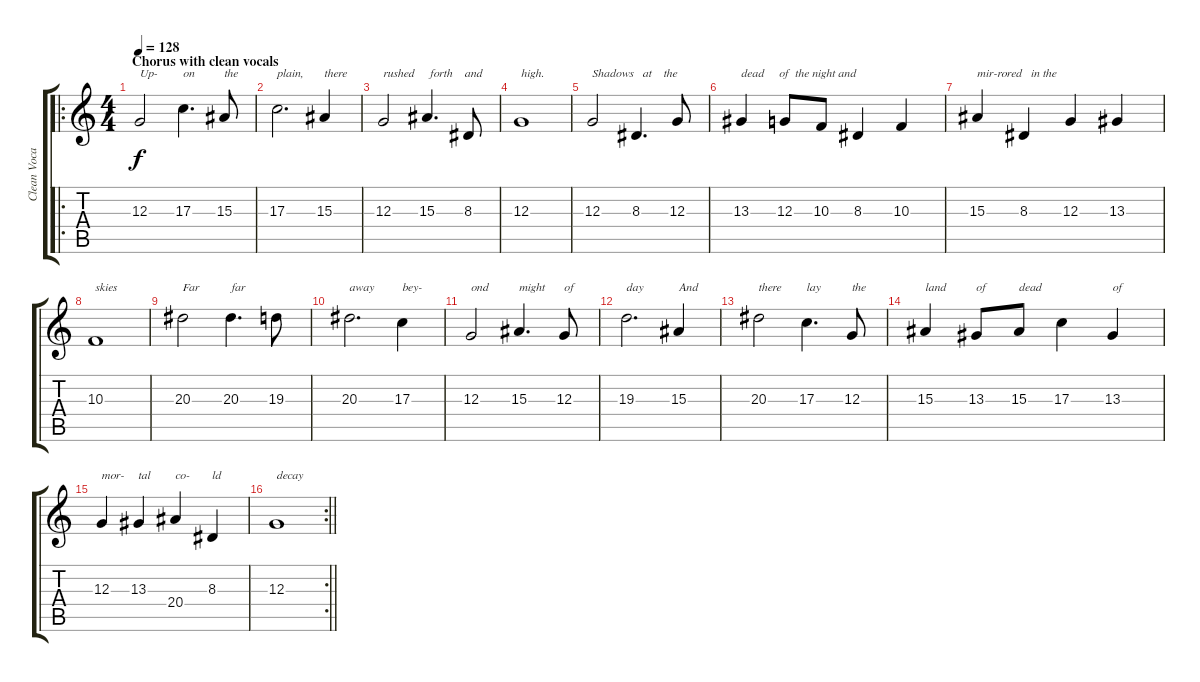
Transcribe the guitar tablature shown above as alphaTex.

\track ("Clean Vocals" "Clean Voca") {instrument viola}
\staff {score tabs}
\tuning (E4 B3 G3 D3 A2 E2) {hide}
\ro
\ts (4 4)
\section ("" "Chorus with clean vocals")
\tempo 128
\clef g2
\ks c
12.3.2{txt "Up-" dy f} 17.3.4{d txt "on"} 15.3.8{txt "the"} |
17.3.2{d txt "plain,"} 15.3.4{txt "there"} |
12.3.2{txt "rushed     forth    and"} 15.3.4{d} 8.3.8 |
12.3.1{txt "high."} |
12.3.2{txt "Shadows   at    the"} 8.3.4{d} 12.3.8 |
13.3.4{txt "dead     of  the night and"} 12.3.8 10.3.8 8.3.4 10.3.4 |
15.3.4{txt "mir-rored   in the "} 8.3.4 12.3.4 13.3.4 |
10.3.1{txt "skies"} |
20.3.2{txt "Far"} 20.3.4{d txt "far"} 19.3.8 |
20.3.2{d txt "away"} 17.3.4{txt "bey-"} |
12.3.2{txt "ond"} 15.3.4{d txt "might"} 12.3.8{txt "of"} |
19.3.2{d txt "day"} 15.3.4{txt "And"} |
20.3.2{txt "there"} 17.3.4{d txt "lay"} 12.3.8{txt "the"} |
15.3.4{txt "land"} 13.3.8{txt "of"} 15.3.8{txt "dead"} 17.3.4 13.3.4{txt "of"} |
12.3.4{txt "mor-"} 13.3.4{txt "tal"} 20.4.4{txt "co-"} 8.3.4{txt "ld"} |
\rc 2
\barLineRight lightlight
12.3.1{txt "decay"}
